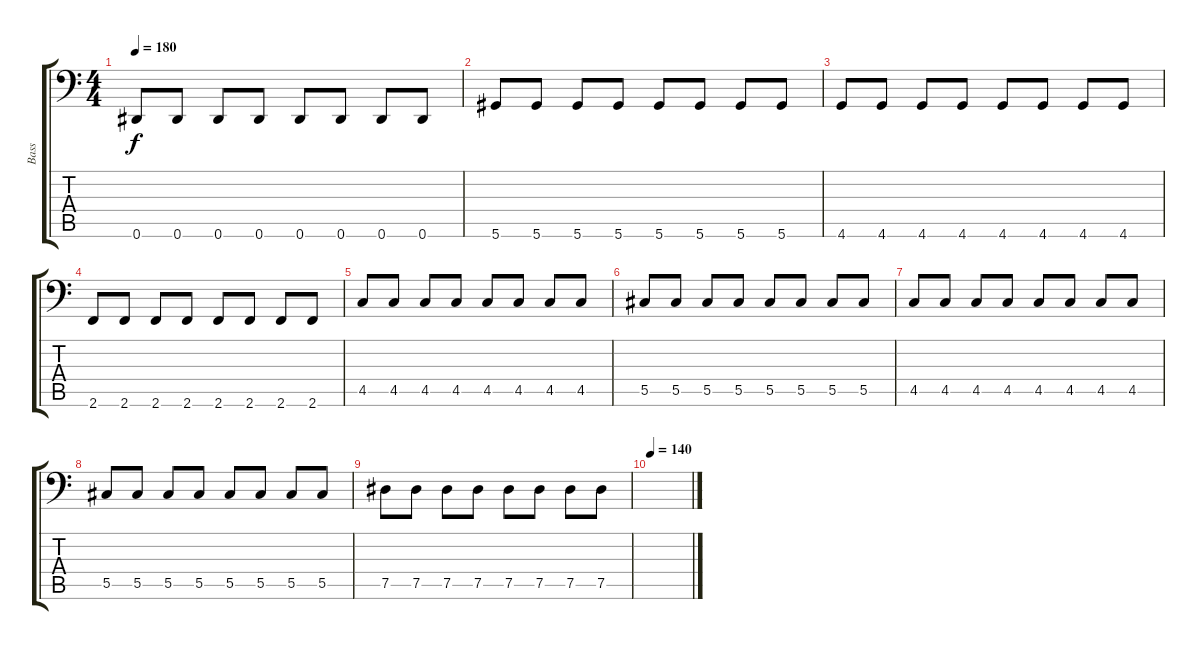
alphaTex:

\track ("Bass" "Bass") {instrument electricbassfinger}
\staff {score tabs}
\tuning (Eb3 Bb2 Gb2 Db2 Ab1 Eb1) {hide}
\ts (4 4)
\tempo 180
\clef f4
\ks c
0.6.8{dy f} 0.6.8 0.6.8 0.6.8 0.6.8 0.6.8 0.6.8 0.6.8 |
5.6.8 5.6.8 5.6.8 5.6.8 5.6.8 5.6.8 5.6.8 5.6.8 |
4.6.8 4.6.8 4.6.8 4.6.8 4.6.8 4.6.8 4.6.8 4.6.8 |
2.6.8 2.6.8 2.6.8 2.6.8 2.6.8 2.6.8 2.6.8 2.6.8 |
4.5.8 4.5.8 4.5.8 4.5.8 4.5.8 4.5.8 4.5.8 4.5.8 |
5.5.8 5.5.8 5.5.8 5.5.8 5.5.8 5.5.8 5.5.8 5.5.8 |
4.5.8 4.5.8 4.5.8 4.5.8 4.5.8 4.5.8 4.5.8 4.5.8 |
5.5.8 5.5.8 5.5.8 5.5.8 5.5.8 5.5.8 5.5.8 5.5.8 |
7.5.8 7.5.8 7.5.8 7.5.8 7.5.8 7.5.8 7.5.8 7.5.8 |
\tempo 140
